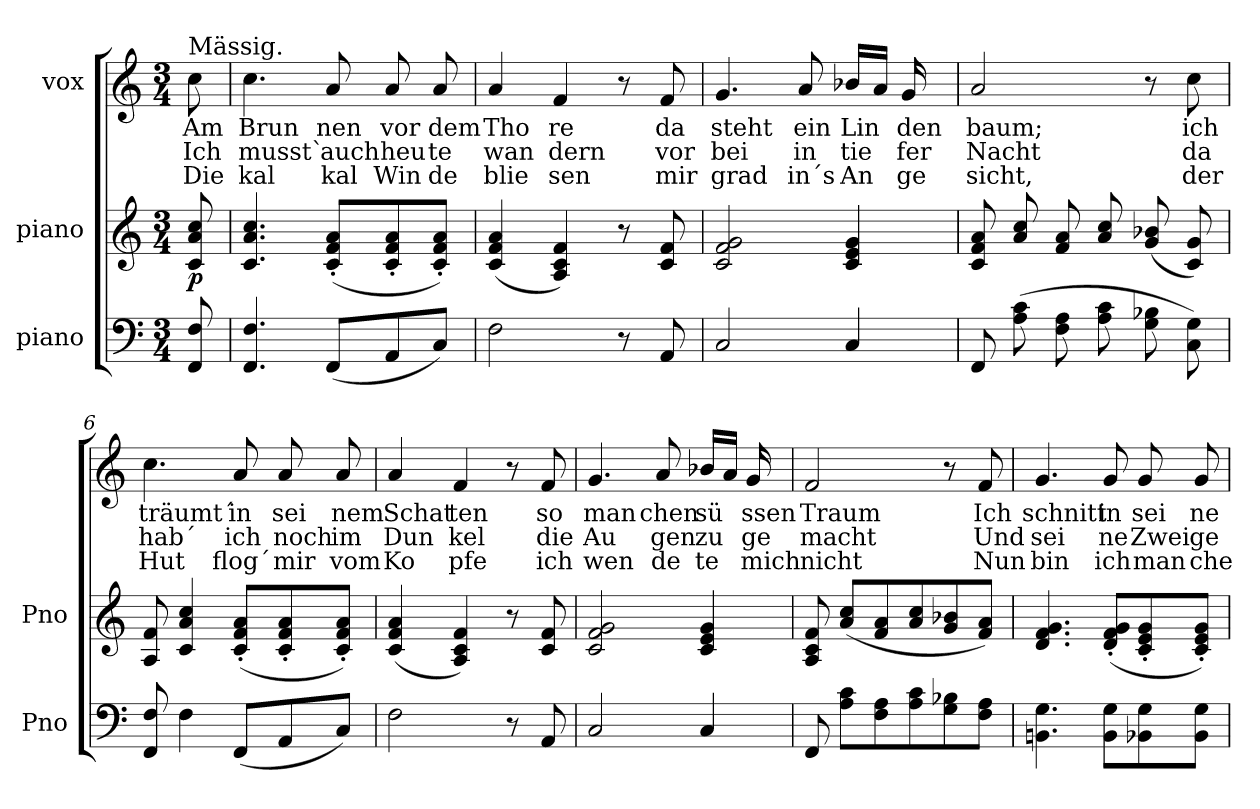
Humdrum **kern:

**kern	**kern	**dynam	**kern	**text	**text	**text
*part3	*part2	*part2	*part1	*part1	*part1	*part1
*staff3	*staff2	*staff2	*staff1	*staff1	*staff1	*staff1
*I"piano	*I"piano	*	*I"vox	*	*	*
*I'Pno	*I'Pno	*	*	*	*	*
*M3/4	*M3/4	*	*M3/4	*	*	*
=1	=1	=1	=1	=1	=1	=1
!	!	!	!LO:TX:a:t=Mässig.	!	!	!
!	!	!LO:DY:b	!	!	!	!
8FF/ 8F/	8c/ 8a/ 8cc/	p	8cc\	Am	Ich	Die
=2	=2	=2	=2	=2	=2	=2
4.FF/ 4.F/	4.c/ 4.a/ 4.cc/	.	4.cc\	Brun	musst`	kal
(8FF/L	(8c'>'>'>'/ 8f'>'>'>'/ 8a'>'>'>'/L	.	8a/	nen	auch	kal
8AA/	8c'>'>'>'/ 8f'>'>'>'/ 8a'>'>'>'/	.	8a/	vor	heu	Win
8C/J)	8c'>'>'>'/ 8f'>'>'>'/ 8a'>'>'>'/J)	.	8a/	dem	te	de
=3	=3	=3	=3	=3	=3	=3
2F\	(4c/ 4f/ 4a/	.	4a/	Tho	wan	blie
.	4A/ 4c/ 4f/)	.	4f/	re	dern	sen
8r	8r	.	8r	.	.	.
8AA/	8c/ 8f/	.	8f/	da	vor	mir
=4	=4	=4	=4	=4	=4	=4
2C/	2c/ 2f/ 2g/	.	4.g/	steht	bei	grad
.	.	.	8a/	ein	in	in´s
4C/	4c/ 4e/ 4g/	.	16b-/LL	Lin	tie	An
.	.	.	16a/JJ	.	.	.
.	.	.	16g/	den	fer	ge
.	.	.	16ryy	.	.	.
=5	=5	=5	=5	=5	=5	=5
8FF/	8c/ 8f/ 8a/	.	2a/	baum;	Nacht	sicht,
(8A\ 8c\	8a/ 8cc/	.	.	.	.	.
8F\ 8A\	8f/ 8a/	.	.	.	.	.
8A\ 8c\	8a/ 8cc/	.	.	.	.	.
8G\ 8B-\	(8g/ 8b-/	.	8r	.	.	.
8C\ 8G\)	8c/ 8g/)	.	8cc\	ich	da	der
=6	=6	=6	=6	=6	=6	=6
8FF/ 8F/	8A/ 8f/	.	4.cc\	träumt´	hab´	Hut
4F\	4c/ 4a/ 4cc/	.	.	.	.	.
(8FF/L	(8c'>'>'>'/ 8f'>'>'>'/ 8a'>'>'>'/L	.	8a/	in	ich	flog´
8AA/	8c'>'>'>'/ 8f'>'>'>'/ 8a'>'>'>'/	.	8a/	sei	noch	mir
8C/J)	8c'>'>'>'/ 8f'>'>'>'/ 8a'>'>'>'/J)	.	8a/	nem	im	vom
=7	=7	=7	=7	=7	=7	=7
2F\	(4c/ 4f/ 4a/	.	4a/	Schat	Dun	Ko
.	4A/ 4c/ 4f/)	.	4f/	ten	kel	pfe
8r	8r	.	8r	.	.	.
(8AA/	8c/ 8f/	.	8f/	so	die	ich
=8	=8	=8	=8	=8	=8	=8
2C/	2c/ 2f/ 2g/	.	4.g/	man	Au	wen
.	.	.	8a/	chen	gen	de
4C/	4c/ 4e/ 4g/	.	16b-/LL	sü	zu	te
.	.	.	16a/JJ	.	.	.
.	.	.	16g/	ssen	ge	mich
.	.	.	16ryy	.	.	.
=9	=9	=9	=9	=9	=9	=9
8FF/	8A/ 8c/ 8f/	.	2f/	Traum	macht	nicht
(8A\ 8c\L	(8a/ 8cc/L	.	.	.	.	.
8F\ 8A\	8f/ 8a/	.	.	.	.	.
8A\ 8c\	8a/ 8cc/	.	.	.	.	.
8G\ 8B-\	8g/ 8b-/	.	8r	.	.	.
8F\ 8A\J	8f/ 8a/J)	.	8f/	Ich	Und	Nun
=10	=10	=10	=10	=10	=10	=10
4.BBn\ 4.G\	4.d/ 4.f/ 4.g/	.	4.g/	schnitt	sei	bin
8BB\ 8G\L	(8d'>'>'>'/ 8f'>'>'>'/ 8g'>'>'>'/L	.	8g/	in	ne	ich
8BB-X\ 8G\	8c'>'>'>/ 8e'>'>'>/ 8g'>'>'>/	.	8g/	sei	Zwei	man
8BB-\ 8G\J	8c'>'>'>/ 8e'>'>'>/ 8g'>'>'>/J)	.	8g/	ne	ge	che
=	=	=	=	=	=	=
*-	*-	*-	*-	*-	*-	*-
